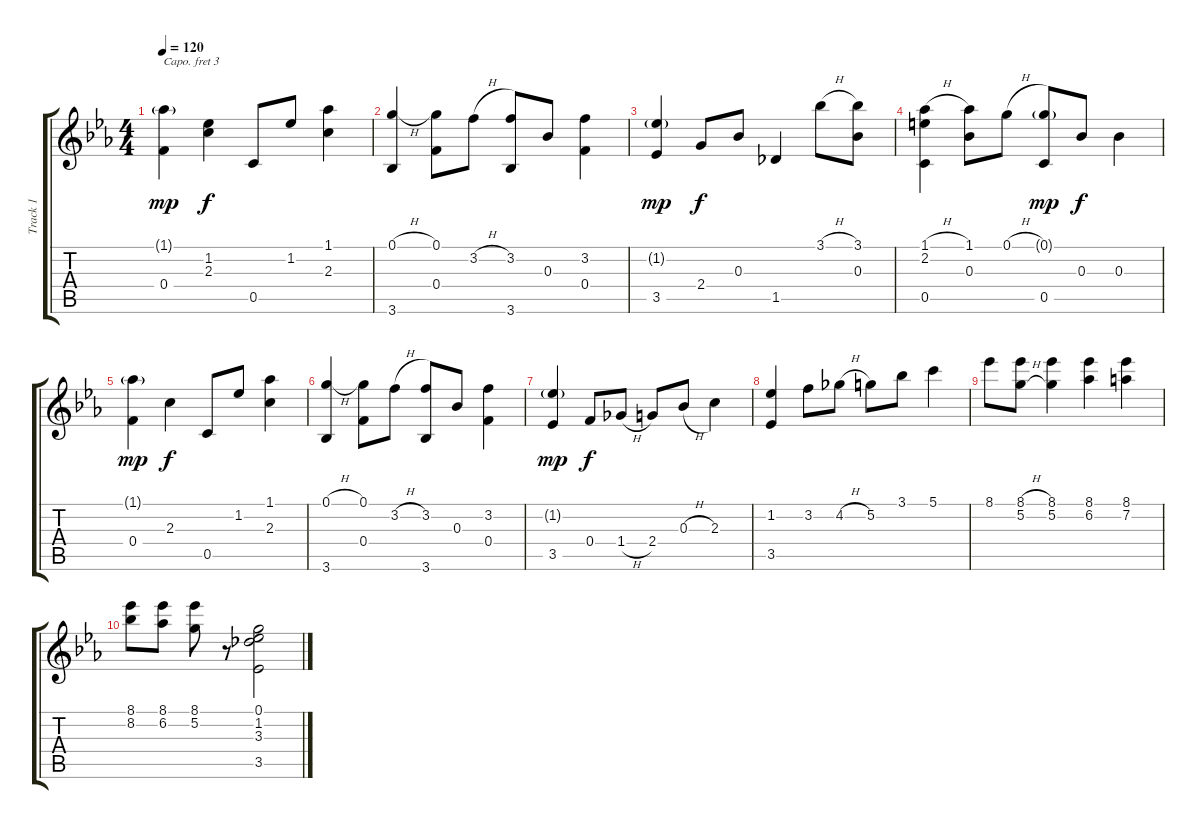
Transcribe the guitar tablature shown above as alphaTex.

\track ("Track 1" "Track 1") {instrument acousticguitarsteel}
\staff {score tabs}
\capo 3
\tuning (E4 B3 G3 D3 A2 E2) {hide}
\ts (4 4)
\tempo 120
\clef g2
\ks eb
(1.1{g} 0.4).4{dy mp} (1.2 2.3).4{dy f} 0.5.8 1.2.8 (1.1 2.3).4 |
(0.1{h} 3.6).4 (0.1 0.4).8 3.2{h}.8 (3.2 3.6).8 0.3.8 (3.2 0.4).4 |
(1.2{g} 3.5).4{dy mp} 2.4.8{dy f} 0.3.8 1.5.4 3.1{h}.8 (3.1 0.3).8 |
(1.1{h} 2.2 0.5).4 (1.1 0.3).8 0.1{h}.8 (0.1{g} 0.5).8{dy mp} 0.3.8{dy f} 0.3.4 |
(1.1{g} 0.4).4{dy mp} 2.3.4{dy f} 0.5.8 1.2.8 (1.1 2.3).4 |
(0.1{h} 3.6).4 (0.1 0.4).8 3.2{h}.8 (3.2 3.6).8 0.3.8 (3.2 0.4).4 |
(1.2{g} 3.5).4{dy mp} 0.4.8{dy f} 1.4{h}.8 2.4.8 0.3{h}.8 2.3.4 |
(1.2 3.5).4 3.2.8 4.2{h}.8 5.2.8 3.1.8 5.1.4 |
8.1.8 (8.1{h} 5.2{h}).8 (8.1 5.2).4 (8.1 6.2).4 (8.1 7.2).4 |
(8.1 8.2).8 (8.1 6.2).8 (8.1 5.2).8 r.8 (0.1 1.2 3.3 3.5).2
